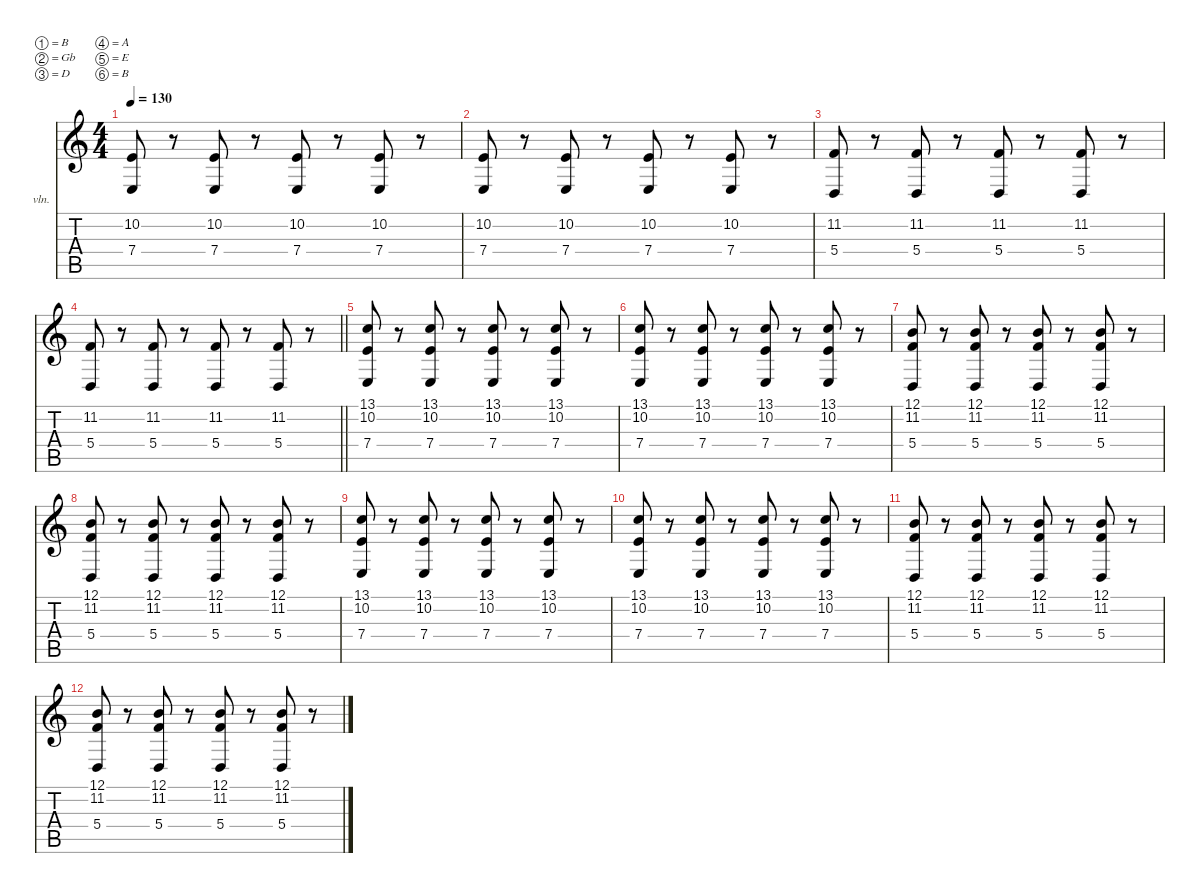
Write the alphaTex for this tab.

\defaultSystemsLayout 4
\hideDynamics
\bracketExtendMode nobrackets
\firstSystemTrackNameOrientation horizontal
\otherSystemsTrackNameOrientation horizontal
\track ("Outro strings" "vln.") {instrument violin}
\staff {score tabs}
\tuning (B3 Gb3 D3 A2 E2 B1)
\ts (4 4)
\tempo 130
\clef g2
\ks c
(10.2 7.4).8{dy f} r.8 (10.2 7.4).8 r.8 (10.2 7.4).8 r.8 (10.2 7.4).8 r.8 |
(10.2 7.4).8 r.8 (10.2 7.4).8 r.8 (10.2 7.4).8 r.8 (10.2 7.4).8 r.8 |
(11.2 5.4).8 r.8 (11.2 5.4).8 r.8 (11.2 5.4).8 r.8 (11.2 5.4).8 r.8 |
\barLineRight lightlight
(11.2 5.4).8 r.8 (11.2 5.4).8 r.8 (11.2 5.4).8 r.8 (11.2 5.4).8 r.8 |
\section ("" "")
(13.1 10.2 7.4).8 r.8 (13.1 10.2 7.4).8 r.8 (13.1 10.2 7.4).8 r.8 (13.1 10.2 7.4).8 r.8 |
(13.1 10.2 7.4).8 r.8 (13.1 10.2 7.4).8 r.8 (13.1 10.2 7.4).8 r.8 (13.1 10.2 7.4).8 r.8 |
(12.1 11.2 5.4).8 r.8 (12.1 11.2 5.4).8 r.8 (12.1 11.2 5.4).8 r.8 (12.1 11.2 5.4).8 r.8 |
(12.1 11.2 5.4).8 r.8 (12.1 11.2 5.4).8 r.8 (12.1 11.2 5.4).8 r.8 (12.1 11.2 5.4).8 r.8 |
(13.1 10.2 7.4).8 r.8 (13.1 10.2 7.4).8 r.8 (13.1 10.2 7.4).8 r.8 (13.1 10.2 7.4).8 r.8 |
(13.1 10.2 7.4).8 r.8 (13.1 10.2 7.4).8 r.8 (13.1 10.2 7.4).8 r.8 (13.1 10.2 7.4).8 r.8 |
(12.1 11.2 5.4).8 r.8 (12.1 11.2 5.4).8 r.8 (12.1 11.2 5.4).8 r.8 (12.1 11.2 5.4).8 r.8 |
(12.1 11.2 5.4).8 r.8 (12.1 11.2 5.4).8 r.8 (12.1 11.2 5.4).8 r.8 (12.1 11.2 5.4).8 r.8
